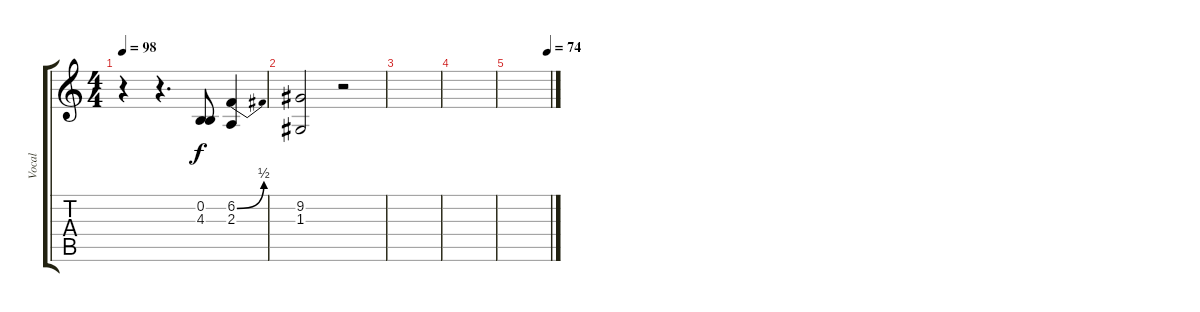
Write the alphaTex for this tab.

\track ("Vocal" "Vocal") {instrument baritonesax}
\staff {score tabs}
\tuning (E4 B3 G3 D3 A2 E2) {hide}
\ts (4 4)
\tempo 98
\clef g2
\ks c
r.4{dy f} r.4{d} (0.2 4.3).8 (6.2{be (bend 0 0 60 2)} 2.3).4 |
(9.2 1.3).2 r.2 |
|
|
\tempo (74 0.9375)
